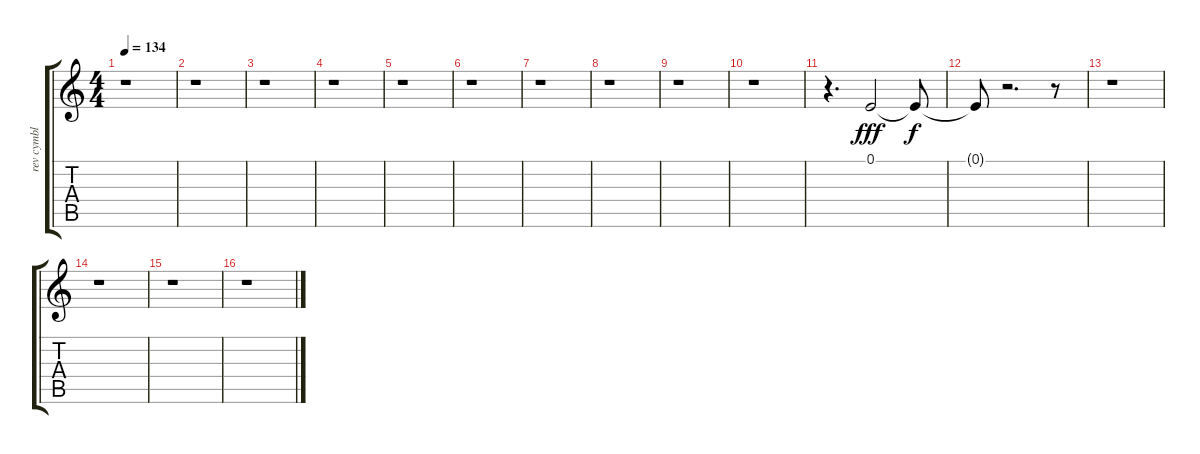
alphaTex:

\track ("rev cymbl" "rev cymbl") {instrument reversecymbal}
\staff {score tabs}
\tuning (E4 B3 G3 D3 A2 E2) {hide}
\ts (4 4)
\tempo 134
\clef g2
\ks c
r.1{dy f} |
r.1 |
r.1 |
r.1 |
r.1 |
r.1 |
r.1 |
r.1 |
r.1 |
r.1 |
r.4{d} 0.1.2{dy fff} 0.1{t}.8{dy f} |
0.1{t}.8 r.2{d} r.8 |
r.1 |
r.1 |
r.1 |
r.1
